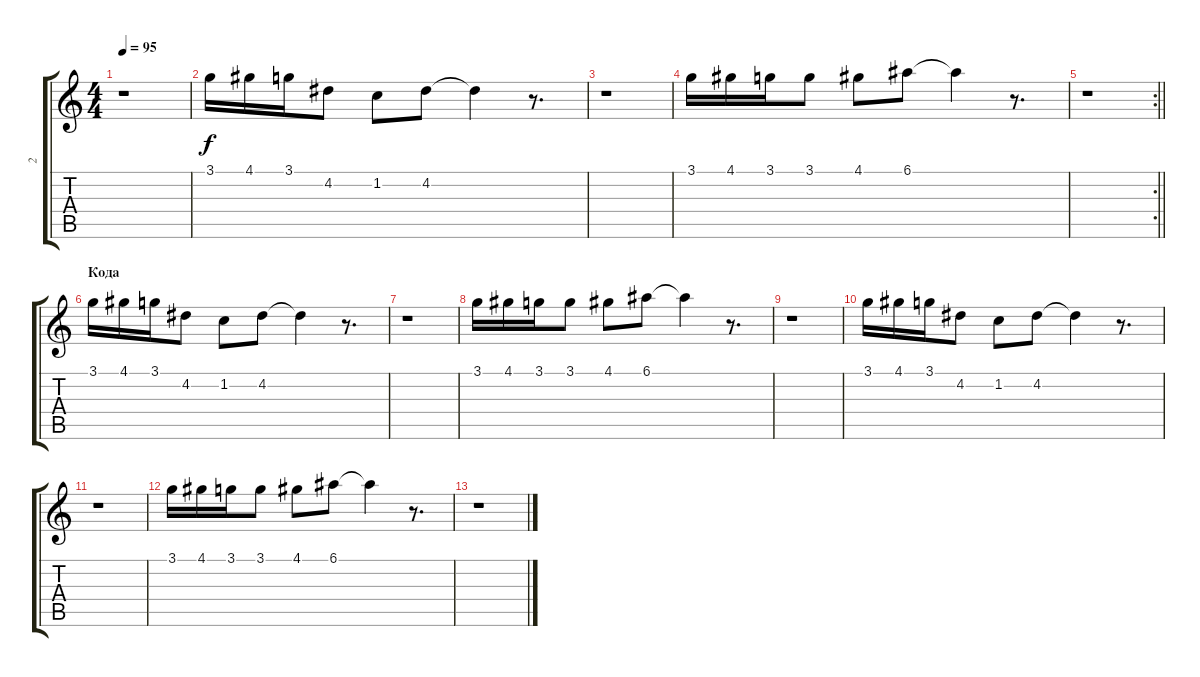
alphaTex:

\track ("2" "2") {instrument acousticguitarsteel}
\staff {score tabs}
\tuning (E4 B3 G3 D3 A2 E2) {hide}
\ts (4 4)
\tempo 95
\clef g2
\ks c
r.1{dy f} |
3.1.16 4.1.16 3.1.16 4.2.8 1.2.8 4.2.8 4.2{t}.4 r.8{d} |
r.1 |
3.1.16 4.1.16 3.1.16 3.1.8 4.1.8 6.1.8 6.1{t}.4 r.8{d} |
\rc 2
\barLineRight lightlight
r.1 |
\section ("" "Кода")
3.1.16 4.1.16 3.1.16 4.2.8 1.2.8 4.2.8 4.2{t}.4 r.8{d} |
r.1 |
3.1.16 4.1.16 3.1.16 3.1.8 4.1.8 6.1.8 6.1{t}.4 r.8{d} |
r.1 |
3.1.16 4.1.16 3.1.16 4.2.8 1.2.8 4.2.8 4.2{t}.4 r.8{d} |
r.1 |
3.1.16 4.1.16 3.1.16 3.1.8 4.1.8 6.1.8 6.1{t}.4 r.8{d} |
r.1
